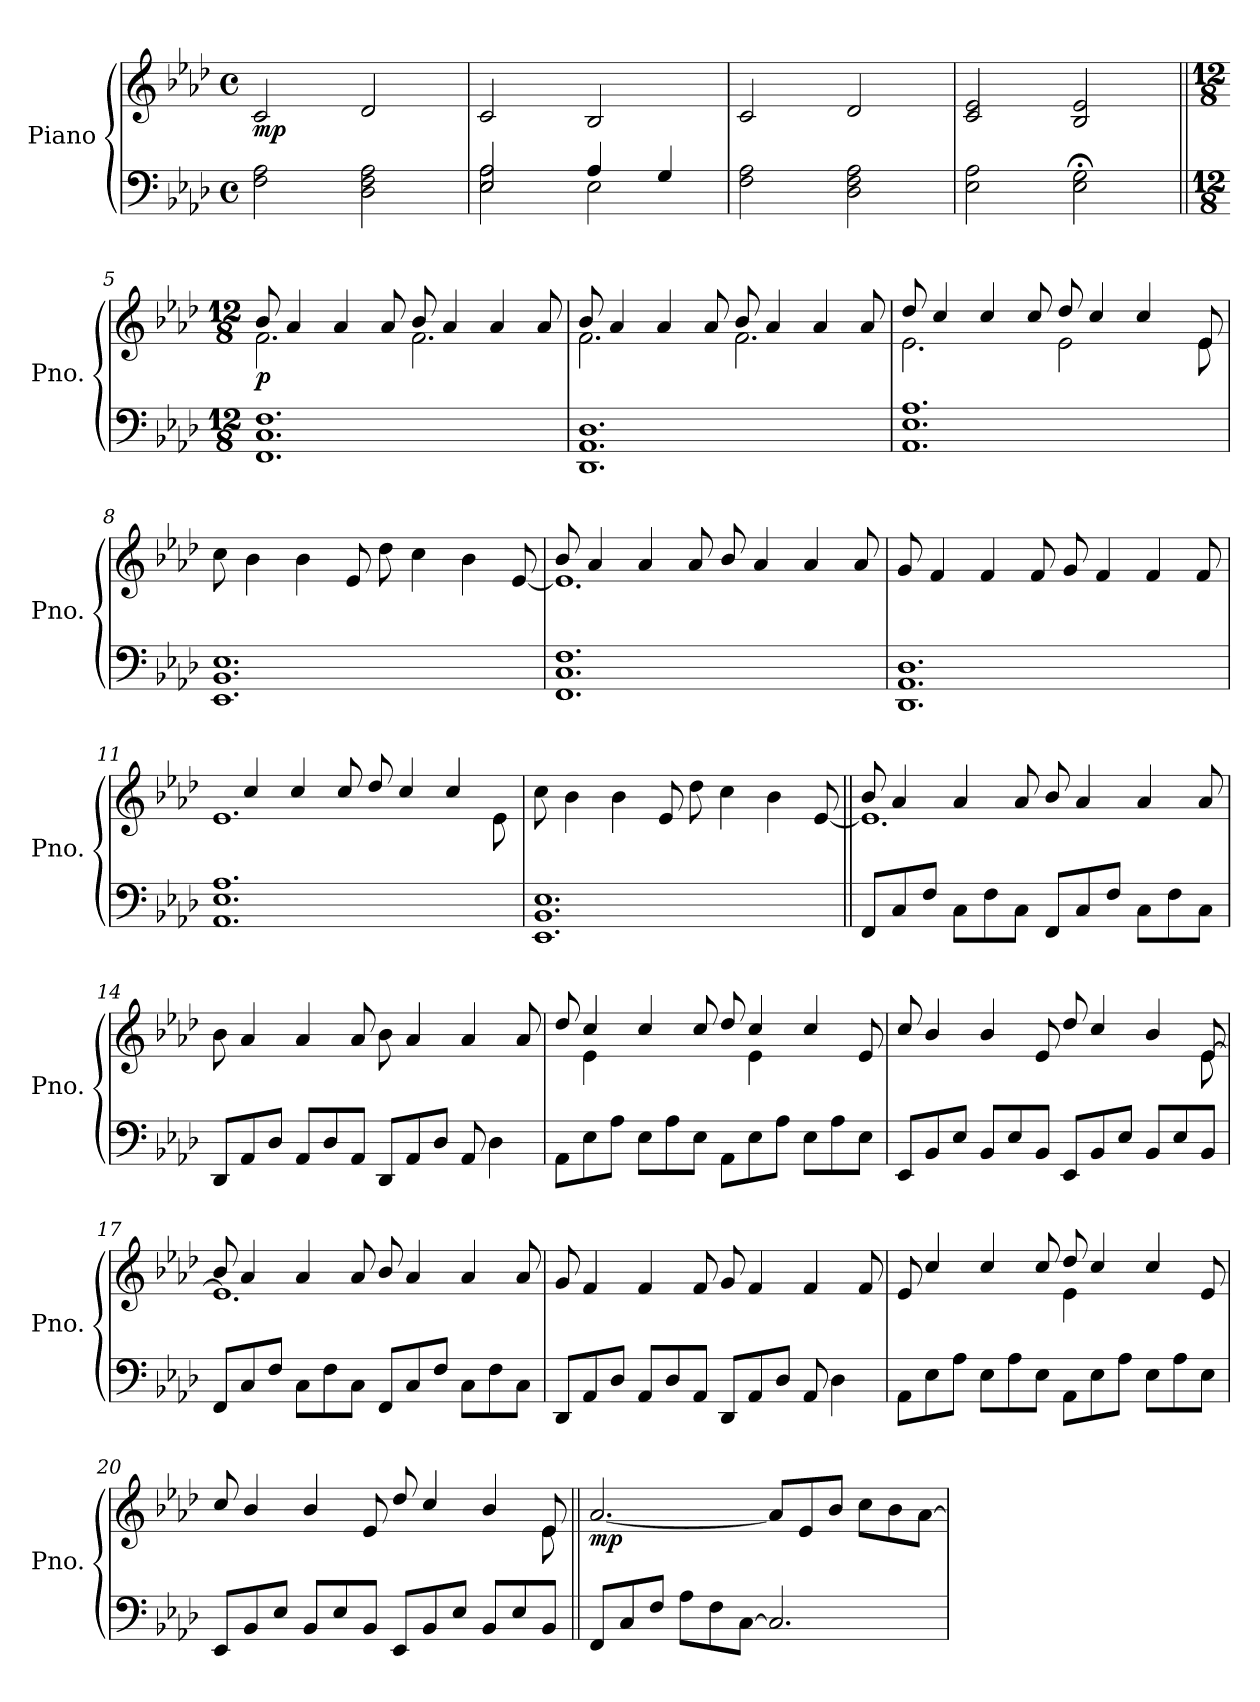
**kern	**kern	**dynam
*part1	*part1	*part1
*staff2	*staff1	*staff1/2
*I"Piano	*	*
*I'Pno.	*	*
*clefF4	*clefG2	*
*k[b-e-a-d-]	*k[b-e-a-d-]	*
*M4/4	*M4/4	*
*met(c)	*met(c)	*
*MM40	*MM40	*
=1	=1	=1
!	!	!LO:DY:b
2F\ 2A-\	2c/	mp
2D-\ 2F\ 2A-\	2d-/	.
=2	=2	=2
*^	*	*
2E-/ 2A-/	2E-\ 2A-\	2c/	.
4A-/	2E-\	2B-/	.
4G/	.	.	.
*v	*v	*	*
=3	=3	=3
2F\ 2A-\	2c/	.
2D-\ 2F\ 2A-\	2d-/	.
=4	=4	=4
2E-\ 2A-\	2c/ 2e-/	.
2E-\;< 2G\;<	2B-/ 2e-/	.
=5||	=5||	=5||
*M12/8	*M12/8	*
*	*MM117	*
*	*^	*
!	!	!	!LO:DY:b
1.FF 1.C 1.F	8b-/	2.f\	p
.	4a-/	.	.
.	4a-/	.	.
.	8a-/	.	.
.	8b-/	2.f\	.
.	4a-/	.	.
.	4a-/	.	.
.	8a-/	.	.
=6	=6	=6	=6
1.DD- 1.AA- 1.D-	8b-/	2.f\	.
.	4a-/	.	.
.	4a-/	.	.
.	8a-/	.	.
.	8b-/	2.f\	.
.	4a-/	.	.
.	4a-/	.	.
.	8a-/	.	.
!!LO:LB:g=z	!!
=7	=7	=7	=7
1.AA- 1.E- 1.A-	8dd-/	2.e-\	.
.	4cc/	.	.
.	4cc/	.	.
.	8cc/	.	.
.	8dd-/	2e-\	.
.	4cc/	.	.
.	4cc/	.	.
.	.	8ryy	.
.	8e-/	8e-\	.
*	*v	*v	*
=8	=8	=8
1.EE- 1.BB- 1.E-	8cc\	.
.	4b-\	.
.	4b-\	.
.	8e-/	.
.	8dd-\	.
.	4cc\	.
.	4b-\	.
.	[8e-/	.
=9	=9	=9
*	*^	*
1.FF 1.C 1.F	8b-/	1.e-]	.
.	4a-/	.	.
.	4a-/	.	.
.	8a-/	.	.
.	8b-/	.	.
.	4a-/	.	.
.	4a-/	.	.
.	8a-/	.	.
*	*v	*v	*
=10	=10	=10
1.DD- 1.AA- 1.D-	8g/	.
.	4f/	.
.	4f/	.
.	8f/	.
.	8g/	.
.	4f/	.
.	4f/	.
.	8f/	.
!!LO:LB:g=z
=11	=11	=11
*	*^	*
*	*	*^	*
1.AA- 1.E- 1.A-	1.e-	4.ryy	8ryy	.
.	.	.	4cc/	.
.	.	4ryy@	4cc/	.
.	.	8ryy@	8cc/	.
.	.	8ryy@	8dd-/	.
.	.	4ryy@	4cc/	.
.	.	4ryy@	4cc/	.
.	.	8e-\	8ryy	.
*	*v	*v	*v	*
=12	=12	=12
1.EE- 1.BB- 1.E-	8cc\	.
.	4b-\	.
.	4b-\	.
.	8e-/	.
.	8dd-\	.
.	4cc\	.
.	4b-\	.
.	[8e-/	.
=13||	=13||	=13||
*	*MM120	*
*	*^	*
8FF/L	8b-/	1.e-]	.
8C/	4a-/	.	.
8F/J	.	.	.
8C\L	4a-/	.	.
8F\	.	.	.
8C\J	8a-/	.	.
8FF/L	8b-/	.	.
8C/	4a-/	.	.
8F/J	.	.	.
8C\L	4a-/	.	.
8F\	.	.	.
8C\J	8a-/	.	.
*	*v	*v	*
!!LO:LB:g=z
=14	=14	=14
8DD-/L	8b-\	.
8AA-/	4a-/	.
8D-/J	.	.
8AA-/L	4a-/	.
8D-/	.	.
8AA-/J	8a-/	.
8DD-/L	8b-\	.
8AA-/	4a-/	.
8D-/J	.	.
8AA-/	4a-/	.
4D-\	.	.
.	8a-/	.
=15	=15	=15
*	*^	*
8AA-\L	8dd-/	8ryy	.
8E-\	4cc/	4e-\	.
8A-\J	.	.	.
8E-\L	4cc/	2ryy	.
8A-\	.	.	.
8E-\J	8cc/	.	.
8AA-\L	8dd-/	.	.
8E-\	4cc/	4e-\	.
8A-\J	.	.	.
8E-\L	4cc/	4.ryy	.
8A-\	.	.	.
8E-\J	8e-/	.	.
=16	=16	=16	=16
8EE-/L	8cc/	4.ryy	.
8BB-/	4b-/	.	.
8E-/J	.	.	.
*	*v	*v	*
8BB-/L	4b-/	.
8E-/	.	.
8BB-/J	8e-/	.
8EE-/L	8dd-/	.
8BB-/	4cc/	.
8E-/J	.	.
8BB-/L	4b-/	.
8E-/	.	.
*	*^	*
8BB-/J	[8e-/	8e-\	.
!!LO:LB:g=z	!!
=17	=17	=17	=17
8FF/L	8b-/	1.e-]	.
8C/	4a-/	.	.
8F/J	.	.	.
8C\L	4a-/	.	.
8F\	.	.	.
8C\J	8a-/	.	.
8FF/L	8b-/	.	.
8C/	4a-/	.	.
8F/J	.	.	.
8C\L	4a-/	.	.
8F\	.	.	.
8C\J	8a-/	.	.
*	*v	*v	*
=18	=18	=18
8DD-/L	8g/	.
8AA-/	4f/	.
8D-/J	.	.
8AA-/L	4f/	.
8D-/	.	.
8AA-/J	8f/	.
8DD-/L	8g/	.
8AA-/	4f/	.
8D-/J	.	.
8AA-/	4f/	.
4D-\	.	.
.	8f/	.
!!LO:PB:g=z
=19	=19	=19
*	*^	*
8AA-\L	8e-/	2.ryy	.
8E-\	4cc/	.	.
8A-\J	.	.	.
8E-\L	4cc/	.	.
8A-\	.	.	.
8E-\J	8cc/	.	.
8AA-\L	8dd-/	4e-\	.
8E-\	4cc/	.	.
8A-\J	.	2ryy	.
8E-\L	4cc/	.	.
8A-\	.	.	.
8E-\J	8e-/	.	.
=20	=20	=20	=20
8EE-/L	8cc/	4.ryy	.
8BB-/	4b-/	.	.
8E-/J	.	.	.
*	*v	*v	*
8BB-/L	4b-/	.
8E-/	.	.
8BB-/J	8e-/	.
8EE-/L	8dd-/	.
8BB-/	4cc/	.
8E-/J	.	.
8BB-/L	4b-/	.
8E-/	.	.
*	*^	*
8BB-/J	8e-/	8e-\	.
*	*v	*v	*
=21||	=21||	=21||
*	*MM126	*
*	*^	*
!	!	!	!LO:DY:b
*	*v	*v	*
8FF/L	[2.a-/	mp
8C/	.	.
8F/J	.	.
8A-\L	.	.
8F\	.	.
[8C\J	.	.
2.C/]	8a-/L]	.
.	8e-/	.
.	8b-/J	.
.	8cc\L	.
.	8b-\	.
.	[8a-\J	.
=	=	=
*-	*-	*-
